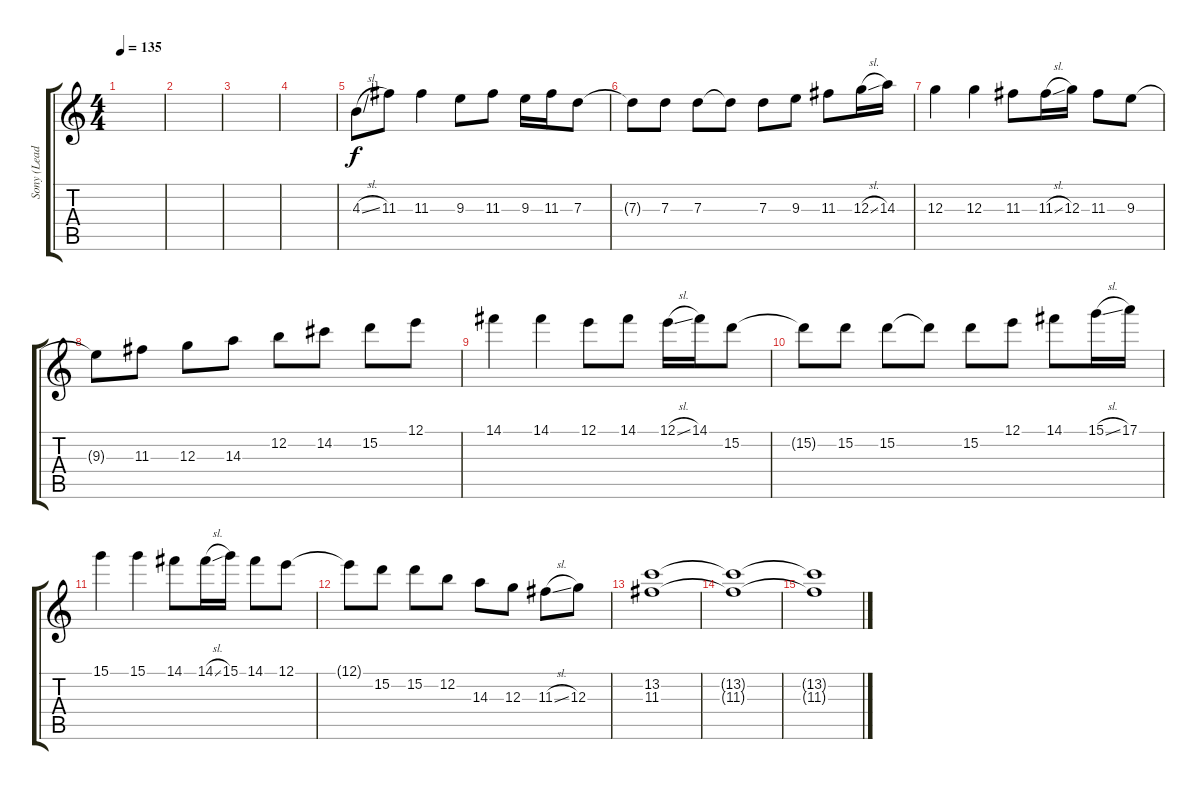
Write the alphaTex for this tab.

\track ("Sony (Lead Guitar 1)" "Sony (Lead") {instrument distortionguitar}
\staff {score tabs}
\tuning (E4 B3 G3 D3 A2 E2) {hide}
\ts (4 4)
\tempo 135
\clef g2
\ks c
|
|
|
|
4.3{sl}.8 11.3.8 11.3.4 9.3.8 11.3.8 9.3.16 11.3.16 7.3.8 |
7.3{t}.8 7.3.8 7.3.8 7.3{t}.8 7.3.8 9.3.8 11.3.8 12.3{sl}.16 14.3.16 |
12.3.4 12.3.4 11.3.8 11.3{sl}.16 12.3.16 11.3.8 9.3.8 |
9.3{t}.8 11.3.8 12.3.8 14.3.8 12.2.8 14.2.8 15.2.8 12.1.8 |
14.1.4 14.1.4 12.1.8 14.1.8 12.1{sl}.16 14.1.16 15.2.8 |
15.2{t}.8 15.2.8 15.2.8 15.2{t}.8 15.2.8 12.1.8 14.1.8 15.1{sl}.16 17.1.16 |
15.1.4 15.1.4 14.1.8 14.1{sl}.16 15.1.16 14.1.8 12.1.8 |
12.1{t}.8 15.2.8 15.2.8 12.2.8 14.3.8 12.3.8 11.3{sl}.8 12.3.8 |
(13.2 11.3).1 |
(13.2{t} 11.3{t}).1{volume 10} |
(13.2{t} 11.3{t}).1{volume 5}
